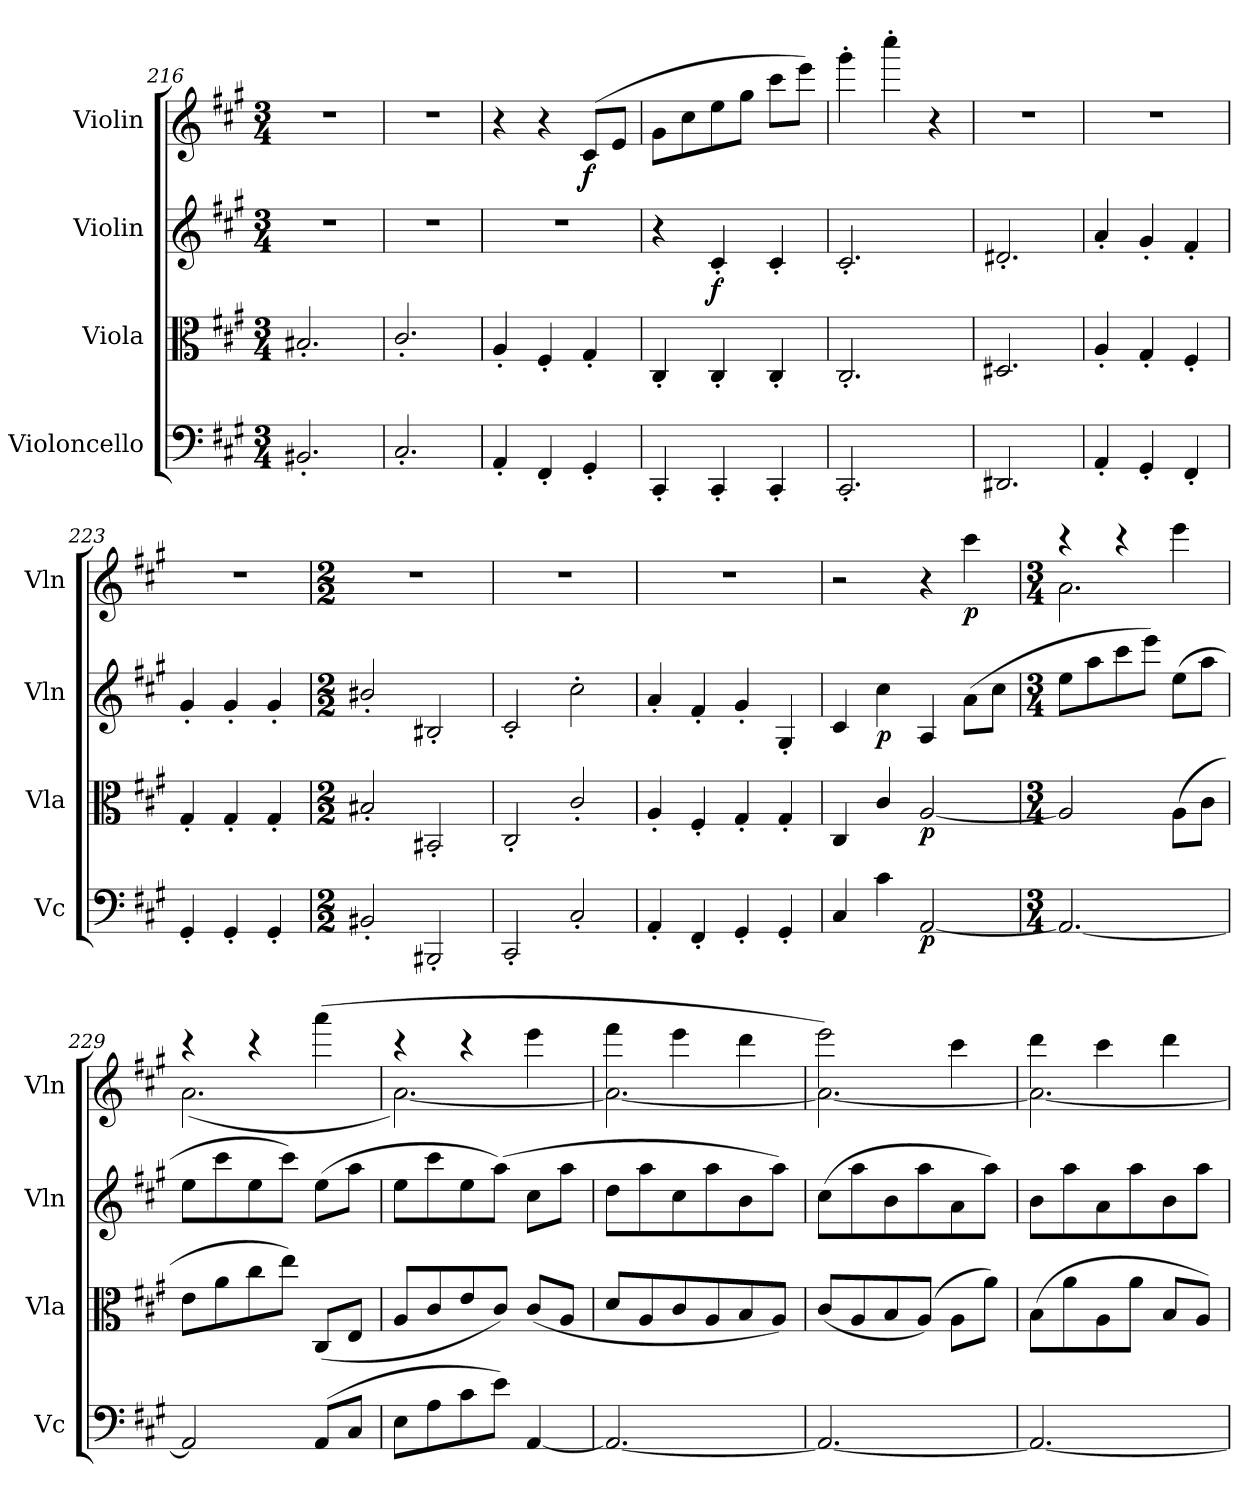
**kern	**dynam	**kern	**dynam	**kern	**dynam	**kern	**dynam
*part4	*part4	*part3	*part3	*part2	*part2	*part1	*part1
*staff4	*staff4	*staff3	*staff3	*staff2	*staff2	*staff1	*staff1
*I"Violoncello	*	*I"Viola	*	*I"Violin	*	*I"Violin	*
*I'Vc	*	*I'Vla	*	*I'Vln	*	*I'Vln	*
*clefF4	*	*clefC3	*	*clefG2	*	*clefG2	*
*k[f#c#g#]	*	*k[f#c#g#]	*	*k[f#c#g#]	*	*k[f#c#g#]	*
*M3/4	*	*M3/4	*	*M3/4	*	*M3/4	*
=216	=216	=216	=216	=216	=216	=216	=216
2.BB#X'/	.	2.B#X'/	.	2.r	.	2.r	.
=217	=217	=217	=217	=217	=217	=217	=217
2.C#'/	.	2.c#'/	.	2.r	.	2.r	.
=218	=218	=218	=218	=218	=218	=218	=218
4AA'/	.	4A'/	.	2.r	.	4r	.
4FF#'/	.	4F#'/	.	.	.	4r	.
4GG#'/	.	4G#'/	.	.	.	(8c#/L	f
.	.	.	.	.	.	8e/J	.
=219	=219	=219	=219	=219	=219	=219	=219
4CC#'/	.	4C#'/	.	4r	.	8g#\L	.
.	.	.	.	.	.	8cc#\	.
4CC#'/	.	4C#'/	.	4c#'/	f	8ee\	.
.	.	.	.	.	.	8gg#\J	.
4CC#'/	.	4C#'/	.	4c#'/	.	8ccc#\L	.
.	.	.	.	.	.	8eee\J)	.
=220	=220	=220	=220	=220	=220	=220	=220
2.CC#'/	.	2.C#'/	.	2.c#'/	.	4ggg#'\	.
.	.	.	.	.	.	4cccc#'\	.
.	.	.	.	.	.	4r	.
=221	=221	=221	=221	=221	=221	=221	=221
2.DD#X/	.	2.D#X/	.	2.d#X'/	.	2.r	.
=222	=222	=222	=222	=222	=222	=222	=222
4AA'/	.	4A'/	.	4a'/	.	2.r	.
4GG#'/	.	4G#'/	.	4g#'/	.	.	.
4FF#'/	.	4F#'/	.	4f#'/	.	.	.
=223	=223	=223	=223	=223	=223	=223	=223
4GG#'/	.	4G#'/	.	4g#'/	.	2.r	.
4GG#'/	.	4G#'/	.	4g#'/	.	.	.
4GG#'/	.	4G#'/	.	4g#'/	.	.	.
=224	=224	=224	=224	=224	=224	=224	=224
*M2/2	*	*M2/2	*	*M2/2	*	*M2/2	*
2BB#X'/	.	2B#X'/	.	2b#X'/	.	1r	.
2BBB#X'/	.	2BB#X'/	.	2B#X'/	.	.	.
=225	=225	=225	=225	=225	=225	=225	=225
2CC#'/	.	2C#'/	.	2c#'/	.	1r	.
2C#'/	.	2c#'/	.	2cc#'\	.	.	.
=226	=226	=226	=226	=226	=226	=226	=226
4AA'/	.	4A'/	.	4a'/	.	1r	.
4FF#'/	.	4F#'/	.	4f#'/	.	.	.
4GG#'/	.	4G#'/	.	4g#'/	.	.	.
4GG#'/	.	4G#'/	.	4G#'/	.	.	.
=227	=227	=227	=227	=227	=227	=227	=227
4C#/	.	4C#/	.	4c#/	.	2r	.
4c#\	.	4c#/	.	4cc#\	p	.	.
[2AA/	p	[2A/	p	4A/	.	4r	.
.	.	.	.	(8a\L	.	4ccc#\	p
.	.	.	.	8cc#\J	.	.	.
=228	=228	=228	=228	=228	=228	=228	=228
*M3/4	*	*M3/4	*	*M3/4	*	*M3/4	*
*	*	*	*	*	*	*^	*
2.AA/_	.	2A/]	.	8ee\L	.	4r	2.a\	.
.	.	.	.	8aa\	.	.	.	.
.	.	.	.	8ccc#\	.	4r	.	.
.	.	.	.	8eee\J)	.	.	.	.
.	.	(8A\L	.	(8ee\L	.	4eee\	.	.
.	.	8c#\J	.	8aa\J	.	.	.	.
=229	=229	=229	=229	=229	=229	=229	=229	=229
2AA/]	.	8e\L	.	8ee\L	.	4r	(2.a\	.
.	.	8a\	.	8ccc#\	.	.	.	.
.	.	8cc#\	.	8ee\	.	4r	.	.
.	.	8ee\J)	.	8ccc#\J)	.	.	.	.
(8AA/L	.	(8C#/L	.	(8ee\L	.	(4aaa\	.	.
8C#/J	.	8E/J	.	8aa\J	.	.	.	.
=230	=230	=230	=230	=230	=230	=230	=230	=230
8E\L	.	8A/L	.	8ee\L	.	4r	[2.a\)	.
8A\	.	8c#/	.	8ccc#\	.	.	.	.
8c#\	.	8e/	.	8ee\	.	4r	.	.
8e\J)	.	8c#/J)	.	(8aa\J)	.	.	.	.
[4AA/	.	(8c#/L	.	8cc#\L	.	4eee\	.	.
.	.	8A/J	.	8aa\J	.	.	.	.
=231	=231	=231	=231	=231	=231	=231	=231	=231
2.AA/_	.	8d/L	.	8dd\L	.	4fff#\	2.a\_	.
.	.	8A/	.	8aa\	.	.	.	.
.	.	8c#/	.	8cc#\	.	4eee\	.	.
.	.	8A/	.	8aa\	.	.	.	.
.	.	8B/	.	8b\	.	4ddd\	.	.
.	.	8A/J)	.	8aa\J)	.	.	.	.
=232	=232	=232	=232	=232	=232	=232	=232	=232
2.AA/_	.	(8c#/L	.	(8cc#\L	.	2eee\)	2.a\_	.
.	.	8A/	.	8aa\	.	.	.	.
.	.	8B/	.	8b\	.	.	.	.
.	.	(8A/J)	.	8aa\	.	.	.	.
.	.	8A\L	.	8a\	.	4ccc#\	.	.
.	.	8a\J)	.	8aa\J)	.	.	.	.
=233	=233	=233	=233	=233	=233	=233	=233	=233
2.AA/_	.	(8B\L	.	8b\L	.	4ddd\	2.a\_	.
.	.	8a\	.	8aa\	.	.	.	.
.	.	8A\	.	8a\	.	4ccc#\	.	.
.	.	8a\J	.	8aa\	.	.	.	.
.	.	8B/L	.	8b\	.	4ddd\	.	.
.	.	8A/J)	.	8aa\J	.	.	.	.
*	*	*	*	*	*	*v	*v	*
=	=	=	=	=	=	=	=
*-	*-	*-	*-	*-	*-	*-	*-
